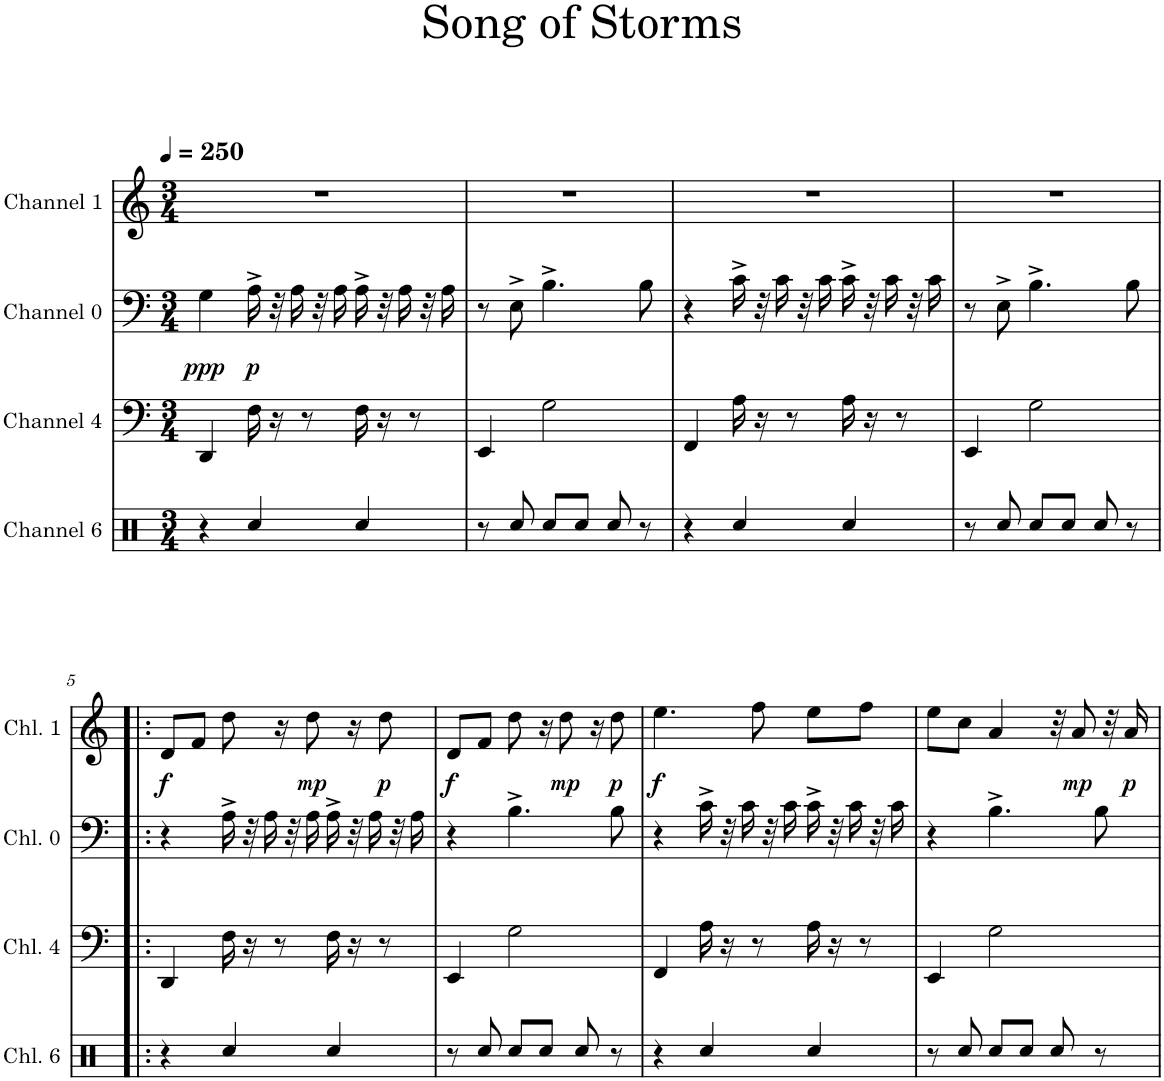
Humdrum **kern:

**kern	**kern	**kern	**dynam	**kern	**dynam
*part4	*part3	*part2	*part2	*part1	*part1
*staff4	*staff3	*staff2	*staff2	*staff1	*staff1
*I"Channel 6	*I"Channel 4	*I"Channel 0	*	*I"Channel 1	*
*I'Chl. 6	*I'Chl. 4	*I'Chl. 0	*	*I'Chl. 1	*
*clefX	*clefF4	*clefF4	*	*clefG2	*
*k[]	*k[]	*k[]	*	*k[]	*
*M3/4	*M3/4	*M3/4	*	*M3/4	*
*MM250	*MM250	*MM250	*	*MM250	*
=1	=1	=1	=1	=1	=1
!	!	!	!LO:DY:b	!	!
4r	4DD/	4G\	ppp	2.r	.
!	!	!	!LO:DY:b	!	!
4Rcc/	16F\	16A^\	p	.	.
.	16r	32r	.	.	.
.	.	16A\	.	.	.
.	8r	.	.	.	.
.	.	32r	.	.	.
.	.	16A\	.	.	.
4Rcc/	16F\	16A^\	.	.	.
.	16r	32r	.	.	.
.	.	16A\	.	.	.
.	8r	.	.	.	.
.	.	32r	.	.	.
.	.	16A\	.	.	.
=2	=2	=2	=2	=2	=2
8r	4EE/	8r	.	2.r	.
8Rcc/	.	8E^\	.	.	.
8Rcc/L	2G\	4.B^\	.	.	.
8Rcc/J	.	.	.	.	.
8Rcc/	.	.	.	.	.
8r	.	8B\	.	.	.
=3	=3	=3	=3	=3	=3
4r	4FF/	4r	.	2.r	.
4Rcc/	16A\	16c^\	.	.	.
.	16r	32r	.	.	.
.	.	16c\	.	.	.
.	8r	.	.	.	.
.	.	32r	.	.	.
.	.	16c\	.	.	.
4Rcc/	16A\	16c^\	.	.	.
.	16r	32r	.	.	.
.	.	16c\	.	.	.
.	8r	.	.	.	.
.	.	32r	.	.	.
.	.	16c\	.	.	.
=4	=4	=4	=4	=4	=4
8r	4EE/	8r	.	2.r	.
8Rcc/	.	8E^\	.	.	.
8Rcc/L	2G\	4.B^\	.	.	.
8Rcc/J	.	.	.	.	.
8Rcc/	.	.	.	.	.
8r	.	8B\	.	.	.
!!LO:LB:g=z
=5!|:	=5!|:	=5!|:	=5!|:	=5!|:	=5!|:
!	!	!	!	!	!LO:DY:b
4r	4DD/	4r	.	8d/L	f
.	.	.	.	8f/J	.
4Rcc/	16F\	16A^\	.	8dd\	.
.	16r	32r	.	.	.
.	.	16A\	.	.	.
.	8r	.	.	16r	.
.	.	32r	.	.	.
!	!	!	!	!	!LO:DY:b
.	.	16A\	.	8dd\	mp
4Rcc/	16F\	16A^\	.	.	.
.	16r	32r	.	16r	.
.	.	16A\	.	.	.
!	!	!	!	!	!LO:DY:b
.	8r	.	.	8dd\	p
.	.	32r	.	.	.
.	.	16A\	.	.	.
=6	=6	=6	=6	=6	=6
!	!	!	!	!	!LO:DY:b
8r	4EE/	4r	.	8d/L	f
8Rcc/	.	.	.	8f/J	.
8Rcc/L	2G\	4.B^\	.	8dd\	.
8Rcc/J	.	.	.	16r	.
!	!	!	!	!	!LO:DY:b
.	.	.	.	8dd\	mp
8Rcc/	.	.	.	.	.
.	.	.	.	16r	.
!	!	!	!	!	!LO:DY:b
8r	.	8B\	.	8dd\	p
=7	=7	=7	=7	=7	=7
!	!	!	!	!	!LO:DY:b
4r	4FF/	4r	.	4.ee\	f
4Rcc/	16A\	16c^\	.	.	.
.	16r	32r	.	.	.
.	.	16c\	.	.	.
.	8r	.	.	8ff\	.
.	.	32r	.	.	.
.	.	16c\	.	.	.
4Rcc/	16A\	16c^\	.	8ee\L	.
.	16r	32r	.	.	.
.	.	16c\	.	.	.
.	8r	.	.	8ff\J	.
.	.	32r	.	.	.
.	.	16c\	.	.	.
=8	=8	=8	=8	=8	=8
8r	4EE/	4r	.	8ee\L	.
8Rcc/	.	.	.	8cc\J	.
8Rcc/L	2G\	4.B^\	.	4a/	.
8Rcc/J	.	.	.	.	.
8Rcc/	.	.	.	32r	.
!	!	!	!	!	!LO:DY:b
.	.	.	.	8a/	mp
8r	.	8B\	.	.	.
.	.	.	.	32r	.
!	!	!	!	!	!LO:DY:b
.	.	.	.	16a/	p
=	=	=	=	=	=
*-	*-	*-	*-	*-	*-
